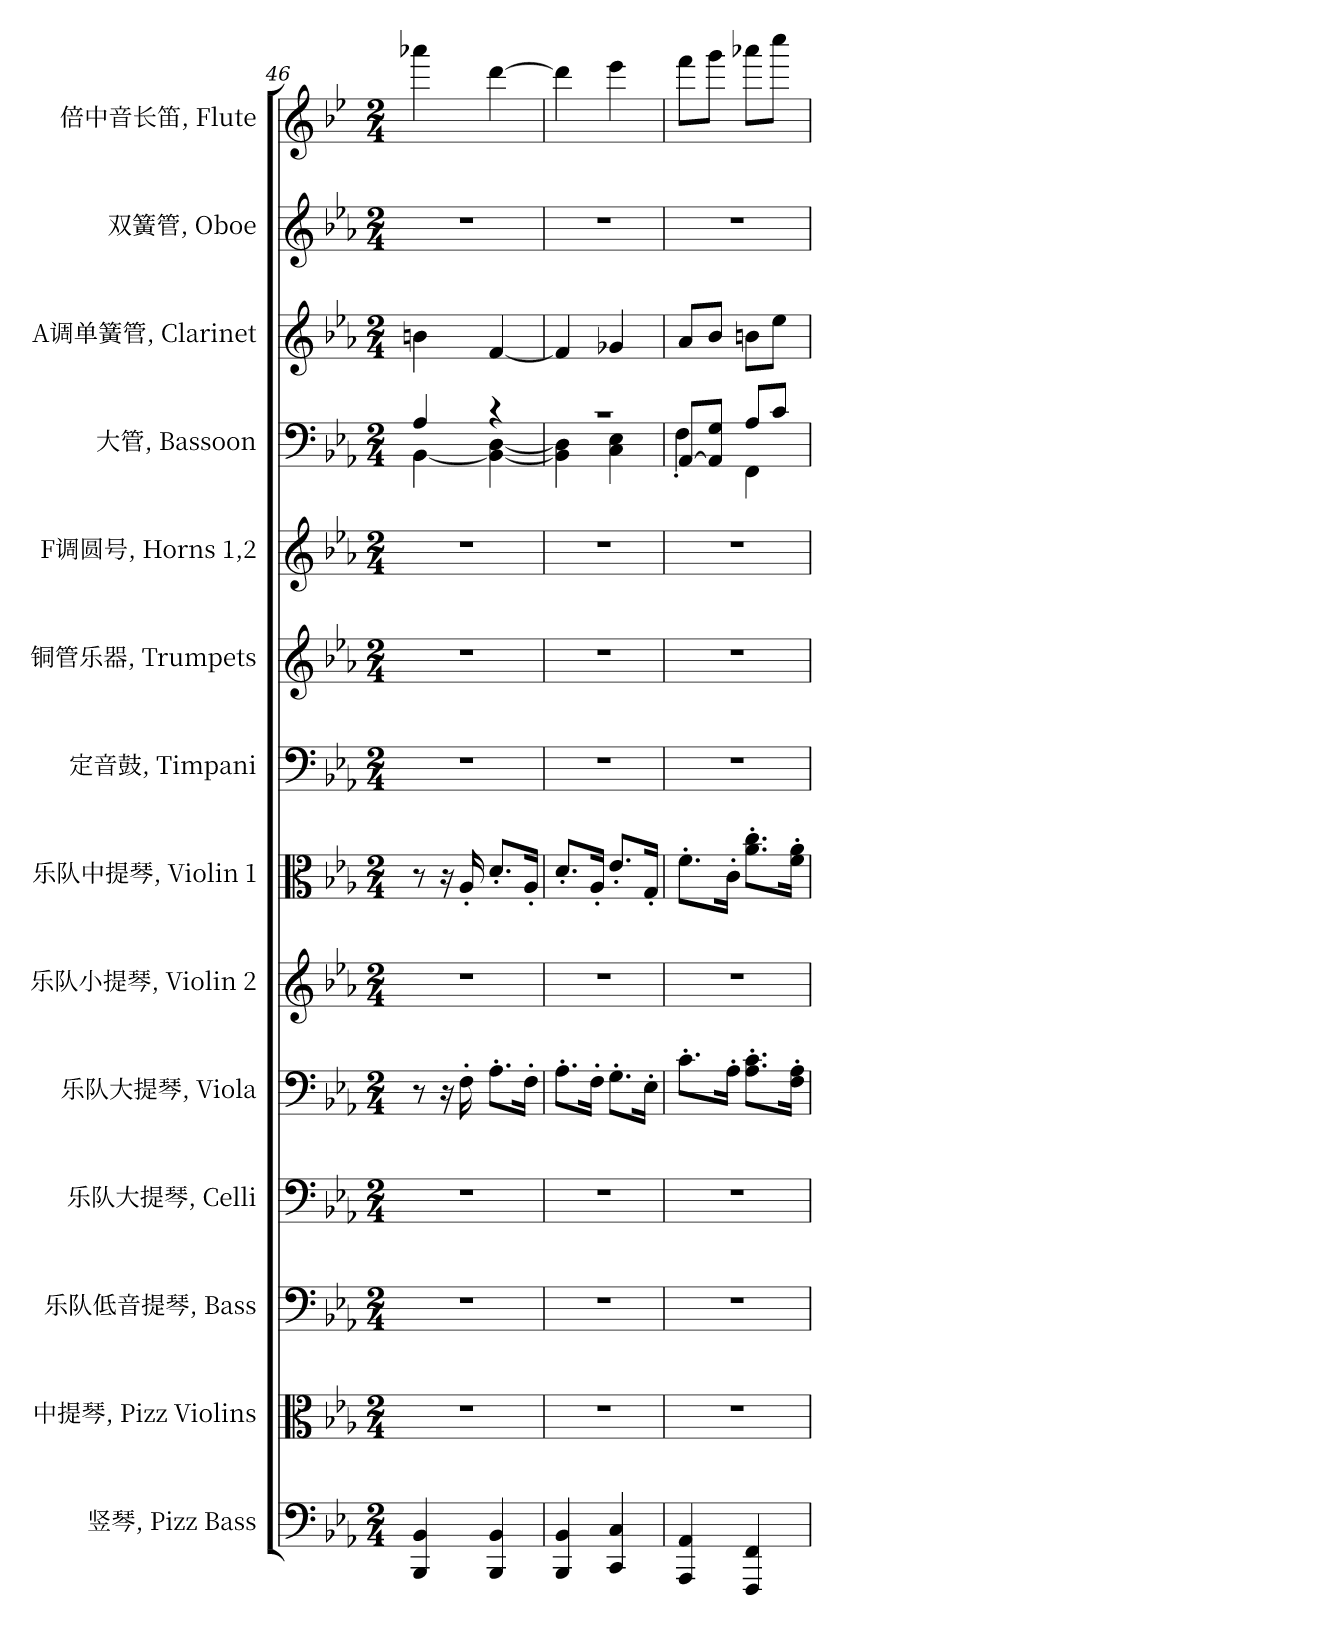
**kern	**kern	**kern	**kern	**kern	**kern	**kern	**kern	**kern	**kern	**kern	**kern	**kern	**kern
*part14	*part13	*part12	*part11	*part10	*part9	*part8	*part7	*part6	*part5	*part4	*part3	*part2	*part1
*staff14	*staff13	*staff12	*staff11	*staff10	*staff9	*staff8	*staff7	*staff6	*staff5	*staff4	*staff3	*staff2	*staff1
*I"竖琴, Pizz Bass	*I"中提琴, Pizz Violins	*I"乐队低音提琴, Bass	*I"乐队大提琴, Celli	*I"乐队大提琴, Viola	*I"乐队小提琴, Violin 2	*I"乐队中提琴, Violin 1	*I"定音鼓, Timpani	*I"铜管乐器, Trumpets	*I"F调圆号, Horns 1,2	*I"大管, Bassoon	*I"A调单簧管, Clarinet	*I"双簧管, Oboe	*I"倍中音长笛, Flute
*	*	*	*	*	*	*	*I'Timp.	*	*I'F Hn.	*I'Bsn.	*I'A Cl.	*I'Ob.	*
*clefF4	*clefC3	*clefF4	*clefF4	*clefF4	*clefG2	*clefC3	*clefF4	*clefG2	*clefG2	*clefF4	*clefG2	*clefG2	*clefG2
*	*	*ITrd7c12	*	*	*	*	*	*	*ITrd4c7	*	*ITrd2c3	*	*ITrd10c17
*k[b-e-a-]	*k[b-e-a-]	*k[b-e-a-]	*k[b-e-a-]	*k[b-e-a-]	*k[b-e-a-]	*k[b-e-a-]	*k[b-e-a-]	*k[b-e-a-]	*k[b-e-a-d-]	*k[b-e-a-]	*k[]	*k[b-e-a-]	*k[b-e-]
*M2/4	*M2/4	*M2/4	*M2/4	*M2/4	*M2/4	*M2/4	*M2/4	*M2/4	*M2/4	*M2/4	*M2/4	*M2/4	*M2/4
=46	=46	=46	=46	=46	=46	=46	=46	=46	=46	=46	=46	=46	=46
*	*	*	*	*	*	*	*	*	*	*^	*	*	*
4BBB-/ 4BB-/	2r	2r	2r	8r	2r	8r	2r	2r	2r	4A-/	[4BB-\	4g#X\	2r	4aa-X\
.	.	.	.	16r	.	16r	.	.	.	.	.	.	.	.
.	.	.	.	16F'\	.	16A-'/	.	.	.	.	.	.	.	.
4BBB-/ 4BB-/	.	.	.	8.A-'\L	.	8.d'/L	.	.	.	4r	4BB-\_ [4D\	[4d/	.	[4dd\
.	.	.	.	16F'\Jk	.	16A-'/Jk	.	.	.	.	.	.	.	.
=47	=47	=47	=47	=47	=47	=47	=47	=47	=47	=47	=47	=47	=47	=47
4BBB-/ 4BB-/	2r	2r	2r	8.A-'\L	2r	8.d'/L	2r	2r	2r	2r	4BB-\] 4D\]	4d/]	2r	4dd\]
.	.	.	.	16F'\Jk	.	16A-'/Jk	.	.	.	.	.	.	.	.
4CC/ 4C/	.	.	.	8.G'\L	.	8.e-'/L	.	.	.	.	4C\ 4E-\	4e-X/	.	4ee-\
.	.	.	.	16E-'\Jk	.	16G'/Jk	.	.	.	.	.	.	.	.
=48	=48	=48	=48	=48	=48	=48	=48	=48	=48	=48	=48	=48	=48	=48
4AAA-/ 4AA-/	2r	2r	2r	8.c'\L	2r	8.f'\L	2r	2r	2r	[8AA-/L	4F'\	8f/L	2r	8ff\L
.	.	.	.	.	.	.	.	.	.	8AA-/] 8G/J	.	8g/J	.	8gg\J
.	.	.	.	16A-'\Jk	.	16c'\Jk	.	.	.	.	.	.	.	.
4FFF/ 4FF/	.	.	.	8.A-\' 8.c\'L	.	8.a-\' 8.cc\'L	.	.	.	8A-/L	4FF\	8g#X\L	.	8aa-X\L
.	.	.	.	.	.	.	.	.	.	8c/J	.	8cc\J	.	8ccc\J
.	.	.	.	16F\' 16A-\'Jk	.	16f\' 16a-\'Jk	.	.	.	.	.	.	.	.
*	*	*	*	*	*	*	*	*	*	*v	*v	*	*	*
=	=	=	=	=	=	=	=	=	=	=	=	=	=
*-	*-	*-	*-	*-	*-	*-	*-	*-	*-	*-	*-	*-	*-
